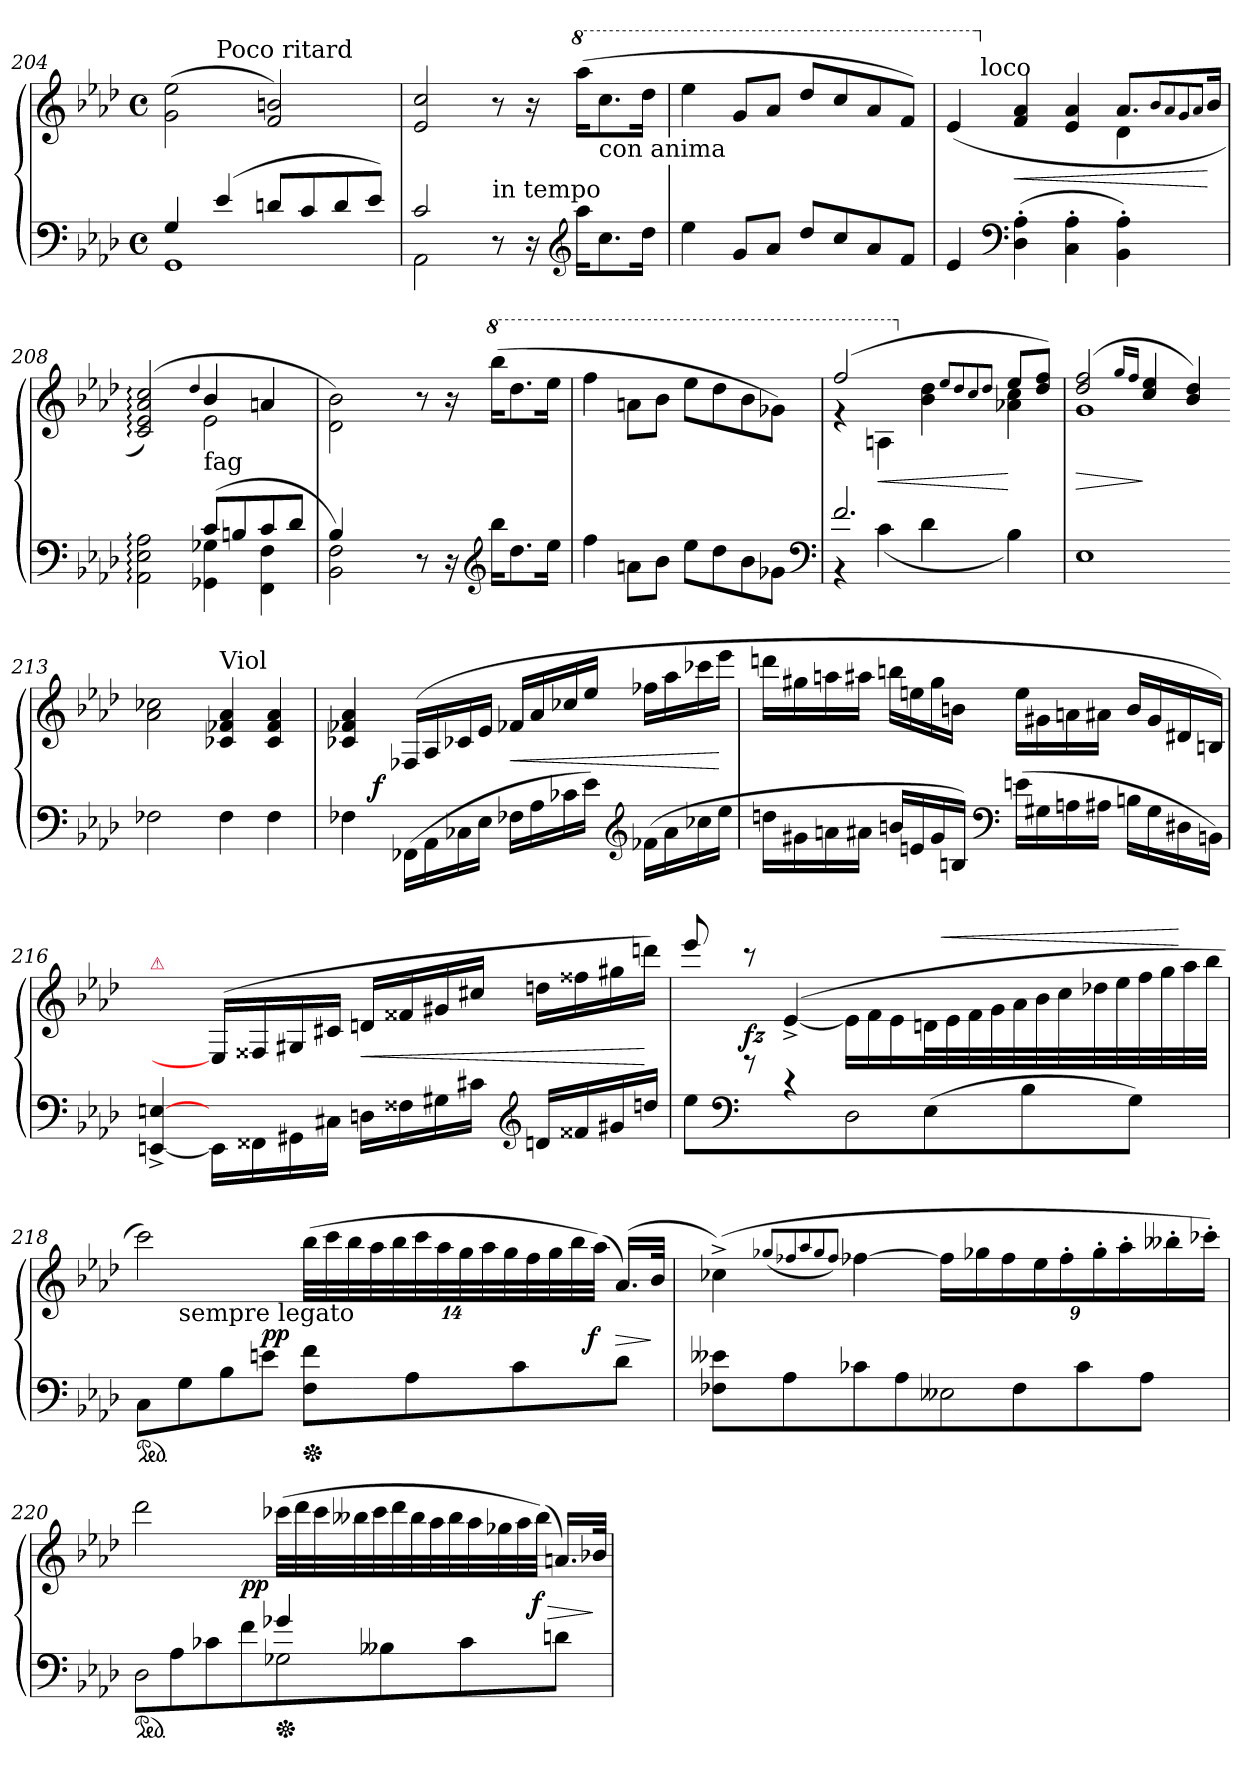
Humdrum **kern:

**kern	**kern	**dynam
*part1	*part1	*part1
*staff2	*staff1	*staff1/2
*clefF4	*clefG2	*
*k[b-e-a-d-]	*k[b-e-a-d-]	*
*f:	*f:	*
*M4/4	*M4/4	*
*met(c)	*met(c)	*
=204	=204	=204
*^	*^	*
4G!	1GG!	(>2g! 2ee-!	4ryy	.
!	!	!	!LO:TX:a:t=Poco ritard	!
(<4e-!	.	.	2.ryy	.
8dn!L	.	2f! 2bn!)	.	.
8c!	.	.	.	.
8d!	.	.	.	.
8e-!J)	.	.	.	.
*	*	*v	*v	*
=205	=205	=205	=205
2c	2AA-	2e- 2cc	.
!LO:TX:a:t=in tempo	!	!	!
2ryy	8r	8r	.
.	16r	16r	.
*clefG2	*	*	*
*	*	*8va	*
.	16aa-KL	(>16aaa-KL	.
!	!	!LO:TX:b:t=con anima	!
.	8.cc	8.ccc	.
.	16dd-Jk	16ddd-Jk	.
*v	*v	*	*
=206	=206	=206
4ee-	4eee-	.
8gL	8ggL	.
8a-J	8aa-J	.
8dd-L	8ddd-L	.
8cc	8ccc	.
8a-	8aa-	.
8fJ	8ffJ)	.
=207	=207	=207
*	*^	*
*	*	*^	*
4e-	(>4ee-	4ryy	8ryy	.
*clefF4	*	*	*	*
!	!	!	!LO:TX:a:t=loco	!
.	.	.	2..ryy	.
*	*X8va	*	*	*
(>4D-'> 4A-'>	4f 4a-	2ryy	.	<
4C'> 4A-'>	4e- 4a-	.	.	.
4BB-'> 4A-'>)	8.a-L	4d-	.	.
.	8qqb-/L	.	.	.
.	8qqa-/	.	.	.
.	8qqg/	.	.	.
.	8qqa-/J	.	.	.
.	16b-Jk	.	.	[
*	*	*v	*v	*
=208	=208	=208	=208
*^	*	*	*
2AA-: 2E-: 2A-:	2ryy	(>2c: 2e-: 2a-: 2cc:)	2ryy	.
.	.	4qqdd-!	.	.
!	!	!LO:TX:b:t=fag	!	!
(>8c!L	4GG-X! 4G-X!	4b-!	2e-!	.
8Bn!	.	.	.	.
8c!	4FF! 4F!	4an!	.	.
8d-!J	.	.	.	.
*	*	*v	*v	*
=209	=209	=209	=209
4B-	2BB- 2F)	2d-\ 2b-\)	.
4ryy	.	.	.
2ryy	8r	8r	.
.	16r	16r	.
*clefG2	*	*	*
*	*	*8va	*
.	16bb-KL	(>16bbb-KL	.
.	8.dd-	8.ddd-	.
.	16ee-Jk	16eee-Jk	.
*v	*v	*	*
=210	=210	=210
4ff	4fff	.
8an\L	8aan\L	.
8b-\J	8bb-\J	.
8ee-L	8eee-L	.
8dd-	8ddd-	.
8b-	8bb-	.
8g-XJ	8gg-XJ)	.
*clefF4	*	*
=211	=211	=211
*^	*^	*
2.f	4r	(>2fff	4rff	.
.	(>4c	.	4an	<
*	*	*X8va	*	*
.	4d-	4ryy	4b- 4dd-	.
.	.	8qqee-/L	.	.
.	.	8qqdd-/	.	.
.	.	8qqcc/	.	.
.	.	8qqdd-/J	.	.
4ryy	4B-)	8ee-L	4a-X 4cc	[
.	.	8dd- 8ffJ)	.	.
*v	*v	*	*	*
=212	=212	=212	=212
1E-	(>2dd- 2ff	1g	>
.	16qqgg/LL	.	.
.	16qqff/JJ	.	.
.	4cc 4ee-	.	]
.	4b- 4dd-)	.	.
*	*v	*v	*
=213-	=213-	=213-
2F-X	2a- 2cc-X	.
!	!LO:TX:a:t=Viol	!
4F-!	4c-X! 4f-X! 4a-!	.
4F-!	4c-! 4f-! 4a-!	.
=214	=214	=214
*	*^	*
4F-X!	4c-X! 4f-X! 4a-!	8ryy	.
.	.	2..ryy	f
(>16FF-XLL	(>16F-XLL	.	.
16AA-\	16A-/	.	.
16C-X	16c-X	.	.
16E-JJ	16e-JJ	.	.
16F-XLL	16f-X/LL	.	<
16A-	16a-/	.	.
16c-X	16cc-X/	.	.
16e-JJ)	16ee-/JJ	.	.
*clefG2	*	*	*
(>16f-XLL	16ff-XLL	.	.
16a-	16aa-	.	.
16cc-X	16ccc-X	.	.
16ee-JJ	16eee-JJ	.	[
*	*v	*v	*
=215	=215	=215
16ddnLL	16dddnLL	.
16g#X	16gg#X	.
16an	16aan	.
16a#XJJ	16aa#XJJ	.
16bnLL	16bbnLL	.
16en	16een	.
16g#	16gg#	.
16BnJJ)	16bnJJ	.
*clefF4	*	*
(>16enLL	16eeLL	.
16G#X	16g#X	.
16An	16an	.
16A#XJJ	16a#XJJ	.
16BnLL	16bLL	.
16G#	16g#	.
16D#X	16d#X	.
16BBnJJ)	16BnJJ)	.
=216	=216	=216
!	!LO:TX:a:color=crimson:t=⚠	!
[4EEn^> [>4En^>	4ryy	.
16EE\LL]	(>16E/LL]	.
16FF##X	16F##X	.
16GG#X	16G#X	.
16C#XJJ	16c#XJJ	.
16DnLL	16dnLL	<
16F##X	16f##X	.
16G#X	16g#X	.
16c#XJJ	16cc#XJJ	.
*clefG2	*	*
16dnLL	16ddnLL	.
16f##X	16ff##X	.
16g#X	16gg#X	.
16ddnJJ	16dddnJJ)	[
=217	=217	=217
8ee-\	8eee-/	.
*clefF4	*	*
8rg	8rccc	fz
4r	(>[4e-^>	.
!LO:N:vis=2	!	!
*	*Xtuplet	*
8D-	24e-LL]	.
.	24f	.
.	24e-	.
(>8E-	104%3dnL	.
!	!	!LO:HP:a
.	104%3e-	<
.	104%3f	.
.	104%3g	.
.	104%3a-	.
8B-	.	.
.	104%3b-	.
.	104%3cc	.
.	104%3dd-X	.
.	104%3ee-	.
8GJ)	.	.
.	104%3ff	.
.	104%3gg	.
.	104%3aa-	[
.	104%3bb-JJJ	.
=218	=218	=218
!LO:N:vis=2	!	!
*	*^	*
*	*	*^	*
*ped	*	*	*	*
8C	2ccc)	4.ryy	8ryy	.
!	!	!	!LO:TX:b:t=sempre legato	!
8G	.	.	2..ryy	.
8B-	.	.	.	.
8enJ	.	2ryy	.	pp
*	*tuplet	*	*	*
*Xped	*	*	*	*
8F 8fL	(>112%3bb-LLL	.	.	.
.	112%3ccc	.	.	.
.	112%3bb-	.	.	.
.	112%3aa-	.	.	.
.	112%3bb-	.	.	.
8A-	.	.	.	.
.	112%3ccc	.	.	.
.	112%3aa-	.	.	.
.	112%3gg	.	.	.
.	112%3aa-	.	.	.
.	112%3gg	.	.	.
8c	.	.	.	.
.	112%3ff	.	.	.
.	112%3gg	.	.	.
.	112%3bb-	.	.	.
.	(>112%3aa-JJJ)	.	.	f
8d-J	(<16.a-LL)	8ryy	.	>
.	32b-JJk	.	.	]
*	*v	*v	*v	*
=219	=219	=219
8F-X 8e--XL	(>4cc-X^<)	.
8A-	.	.
.	(<8qqgg-X/L	.
.	8qqff-X/	.
.	8qqaa-/	.
.	8qqgg-/	.
.	8qqff-/J)	.
8c-X	[4ff-X	.
8A-J	.	.
!LO:N:vis=2	!	!
8E--X	18ff-LL]	.
.	18gg-X	.
.	18ff-	.
8F-	.	.
.	18ee-	.
.	18ff-'>	.
8c-	.	.
.	18gg-'>	.
.	18aa-'>	.
8A-J	.	.
.	18bb--X'>	.
.	18ccc-X'>JJ)	.
=220	=220	=220
*^	*	*
!	!LO:N:vis=2	!	!
*	*	*^	*
*ped	*	*	*	*
2ryy	8D-	2ddd-	4.ryy	.
.	8A-	.	.	.
.	8c-X	.	.	.
.	8fJ	.	2ryy	pp
!	!LO:N:vis=2	!	!	!
*	*	*Xtuplet	*	*
*Xped	*	*	*	*
4g-X	8G-X	(>104%3ccc-XLLL	.	.
.	.	104%3ddd-	.	.
.	.	104%3ccc-	.	.
.	.	104%3bb--X	.	.
.	.	104%3ccc-	.	.
.	8B--X	.	.	.
.	.	104%3ddd-	.	.
.	.	104%3bb--	.	.
.	.	104%3aa-	.	.
.	.	104%3bb--	.	.
4ryy	8c-	.	.	.
.	.	104%3aa-	.	.
.	.	104%3gg-X	.	.
.	.	104%3aa-	.	.
.	.	(>104%3bb--JJJ)	.	> f
.	8dnJ	16.anLL)	8ryy	.
.	.	32b-XJJk	.	]
*v	*v	*	*	*
*	*v	*v	*
=	=	=
*-	*-	*-
